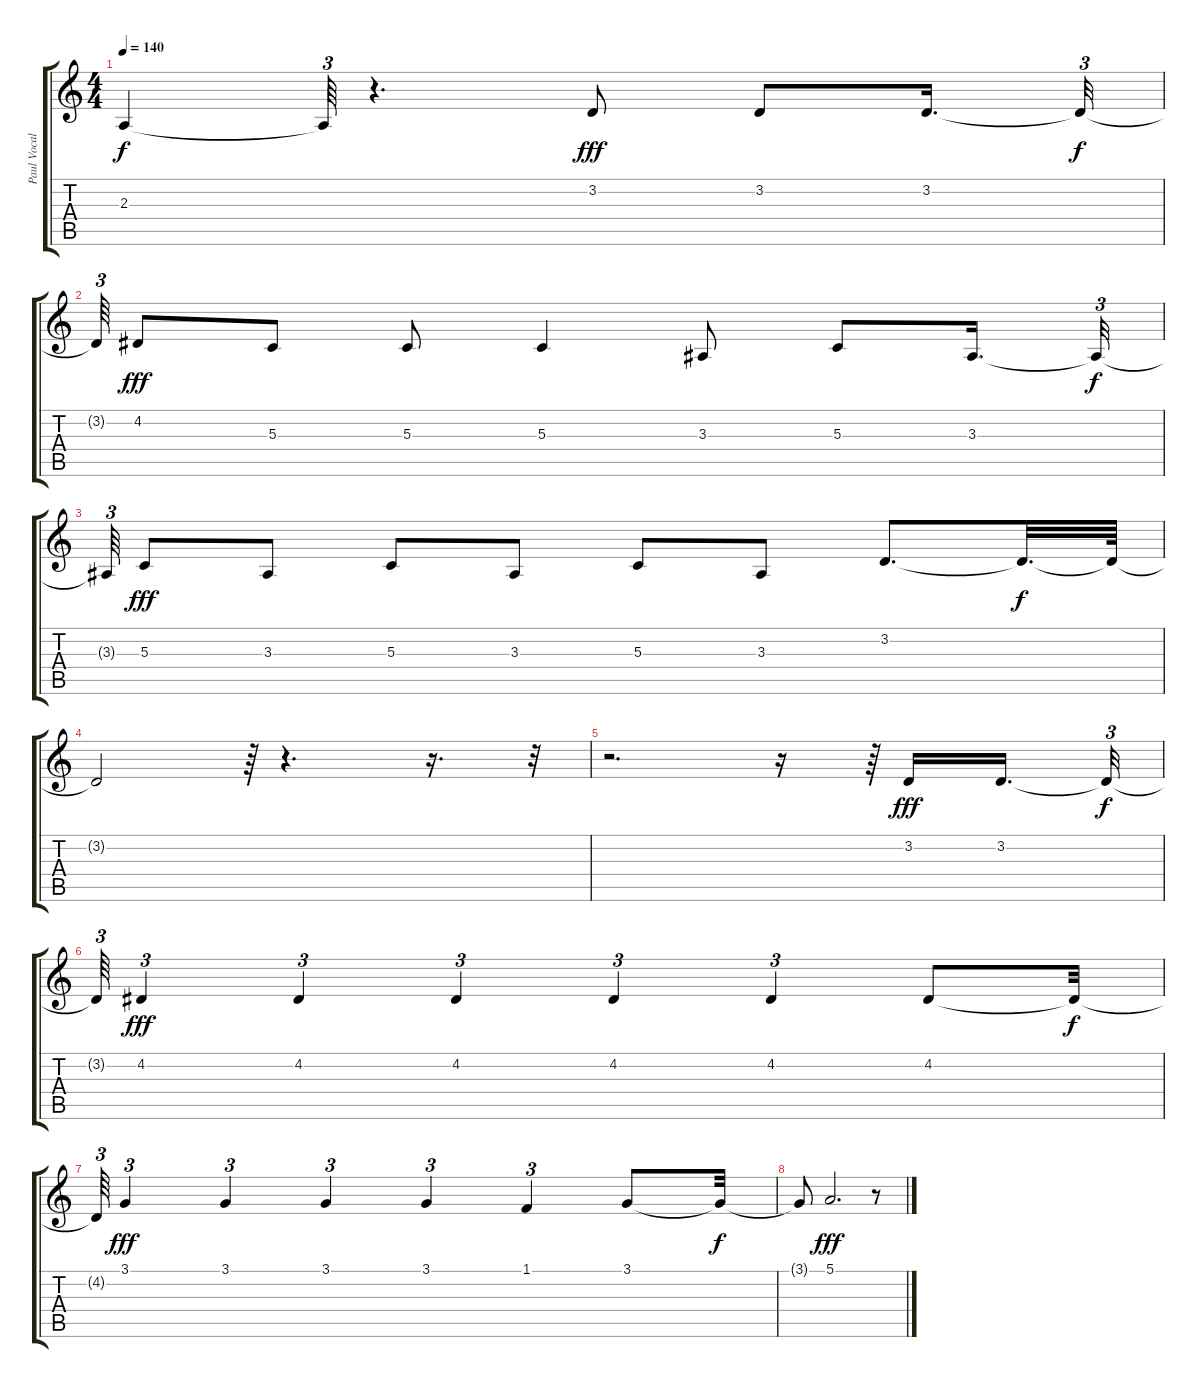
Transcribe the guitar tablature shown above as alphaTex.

\track ("Paul Vocals" "Paul Vocal") {instrument lead2sawtooth}
\staff {score tabs}
\tuning (E4 B3 G3 D3 A2 E2) {hide}
\ts (4 4)
\tempo 140
\clef g2
\ks c
2.3{t}.4{dy f} 2.3{t}.64{tu (3 2)} r.4{d} 3.2.8{dy fff} 3.2.8 3.2.16{d} 3.2{t}.32{tu (3 2) dy f} |
3.2{t}.64{tu (3 2)} 4.2.8{dy fff} 5.3.8 5.3.8 5.3.4 3.3.8 5.3.8 3.3.16{d} 3.3{t}.32{tu (3 2) dy f} |
3.3{t}.64{tu (3 2)} 5.3.8{dy fff} 3.3.8 5.3.8 3.3.8 5.3.8 3.3.8 3.2.8{d} 3.2{t}.32{d dy f} 3.2{t}.64 |
3.2{t}.2 r.64{tu (3 2)} r.4{d} r.16{d} r.32{tu (3 2)} |
r.2{d} r.16 r.64{tu (3 2)} 3.2.16{dy fff} 3.2.16{d} 3.2{t}.32{tu (3 2) dy f} |
3.2{t}.64{tu (3 2)} 4.2.4{tu (3 2) dy fff} 4.2.4{tu (3 2)} 4.2.4{tu (3 2)} 4.2.4{tu (3 2)} 4.2.4{tu (3 2)} 4.2.8 4.2{t}.32{dy f} |
4.2{t}.64{tu (3 2)} 3.1.4{tu (3 2) dy fff} 3.1.4{tu (3 2)} 3.1.4{tu (3 2)} 3.1.4{tu (3 2)} 1.1.4{tu (3 2)} 3.1.8 3.1{t}.32{dy f} |
3.1{t}.8 5.1.2{d dy fff} r.8
